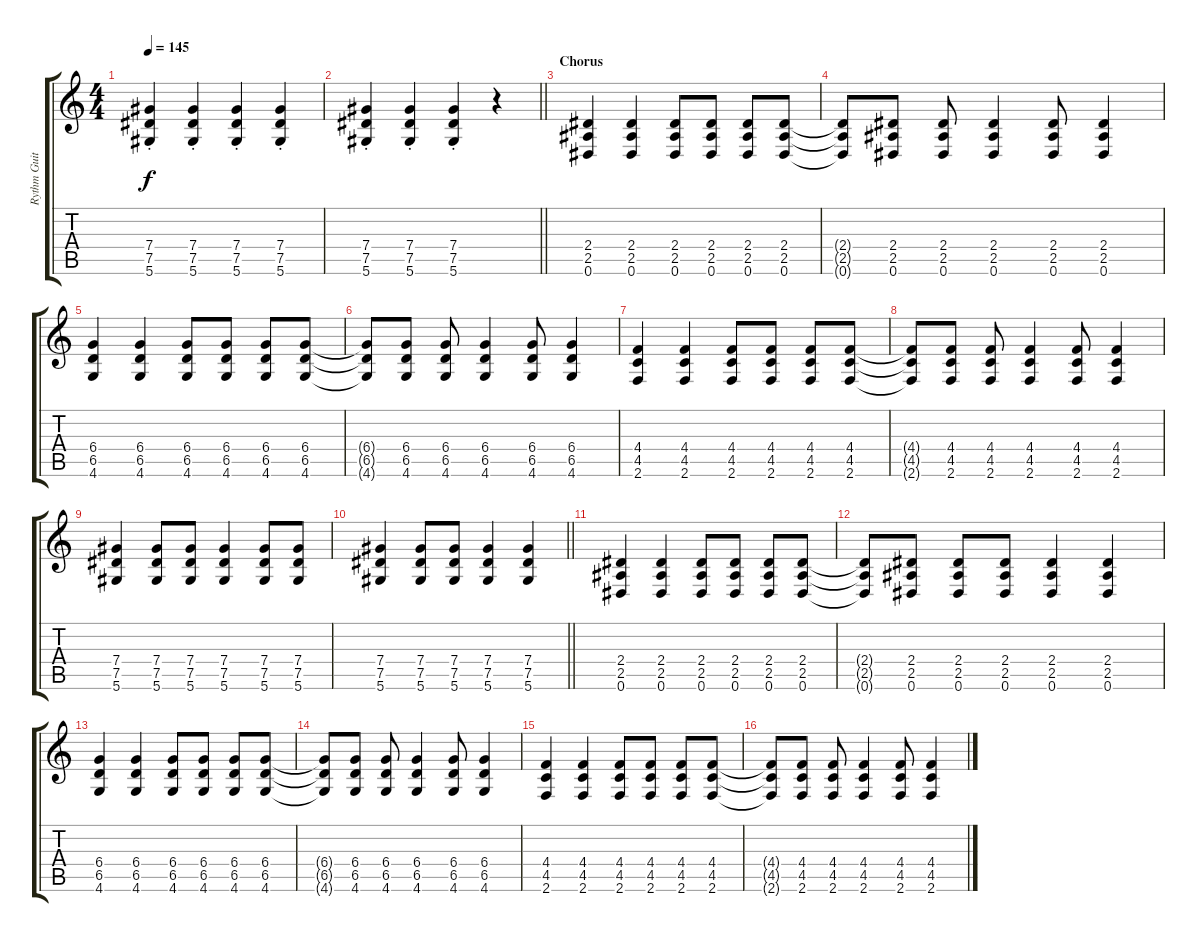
\track ("Rythm Guitar (Yael)" "Rythm Guit") {instrument distortionguitar}
\staff {score tabs}
\tuning (Eb4 Bb3 Gb3 Db3 Ab2 Eb2) {hide}
\ts (4 4)
\tempo 145
\clef g2
\ks c
(7.4{st} 7.5{st} 5.6{st}).4{dy f} (7.4{st} 7.5{st} 5.6{st}).4 (7.4{st} 7.5{st} 5.6{st}).4 (7.4{st} 7.5{st} 5.6{st}).4 |
\barLineRight lightlight
(7.4{st} 7.5{st} 5.6{st}).4 (7.4{st} 7.5{st} 5.6{st}).4 (7.4{st} 7.5{st} 5.6{st}).4 r.4 |
\section ("" "Chorus")
(2.4 2.5 0.6).4 (2.4 2.5 0.6).4 (2.4 2.5 0.6).8 (2.4 2.5 0.6).8 (2.4 2.5 0.6).8 (2.4 2.5 0.6).8 |
(2.4{t} 2.5{t} 0.6{t}).8 (2.4 2.5 0.6).8 (2.4 2.5 0.6).8 (2.4 2.5 0.6).4 (2.4 2.5 0.6).8 (2.4 2.5 0.6).4 |
(6.4 6.5 4.6).4 (6.4 6.5 4.6).4 (6.4 6.5 4.6).8 (6.4 6.5 4.6).8 (6.4 6.5 4.6).8 (6.4 6.5 4.6).8 |
(6.4{t} 6.5{t} 4.6{t}).8 (6.4 6.5 4.6).8 (6.4 6.5 4.6).8 (6.4 6.5 4.6).4 (6.4 6.5 4.6).8 (6.4 6.5 4.6).4 |
(4.4 4.5 2.6).4 (4.4 4.5 2.6).4 (4.4 4.5 2.6).8 (4.4 4.5 2.6).8 (4.4 4.5 2.6).8 (4.4 4.5 2.6).8 |
(4.4{t} 4.5{t} 2.6{t}).8 (4.4 4.5 2.6).8 (4.4 4.5 2.6).8 (4.4 4.5 2.6).4 (4.4 4.5 2.6).8 (4.4 4.5 2.6).4 |
(7.4 7.5 5.6).4 (7.4 7.5 5.6).8 (7.4 7.5 5.6).8 (7.4 7.5 5.6).4 (7.4 7.5 5.6).8 (7.4 7.5 5.6).8 |
\barLineRight lightlight
(7.4 7.5 5.6).4 (7.4 7.5 5.6).8 (7.4 7.5 5.6).8 (7.4 7.5 5.6).4 (7.4 7.5 5.6).4 |
\section ("" "")
(2.4 2.5 0.6).4 (2.4 2.5 0.6).4 (2.4 2.5 0.6).8 (2.4 2.5 0.6).8 (2.4 2.5 0.6).8 (2.4 2.5 0.6).8 |
(2.4{t} 2.5{t} 0.6{t}).8 (2.4 2.5 0.6).8 (2.4 2.5 0.6).8 (2.4 2.5 0.6).8 (2.4 2.5 0.6).4 (2.4 2.5 0.6).4 |
(6.4 6.5 4.6).4 (6.4 6.5 4.6).4 (6.4 6.5 4.6).8 (6.4 6.5 4.6).8 (6.4 6.5 4.6).8 (6.4 6.5 4.6).8 |
(6.4{t} 6.5{t} 4.6{t}).8 (6.4 6.5 4.6).8 (6.4 6.5 4.6).8 (6.4 6.5 4.6).4 (6.4 6.5 4.6).8 (6.4 6.5 4.6).4 |
(4.4 4.5 2.6).4 (4.4 4.5 2.6).4 (4.4 4.5 2.6).8 (4.4 4.5 2.6).8 (4.4 4.5 2.6).8 (4.4 4.5 2.6).8 |
(4.4{t} 4.5{t} 2.6{t}).8 (4.4 4.5 2.6).8 (4.4 4.5 2.6).8 (4.4 4.5 2.6).4 (4.4 4.5 2.6).8 (4.4 4.5 2.6).4
